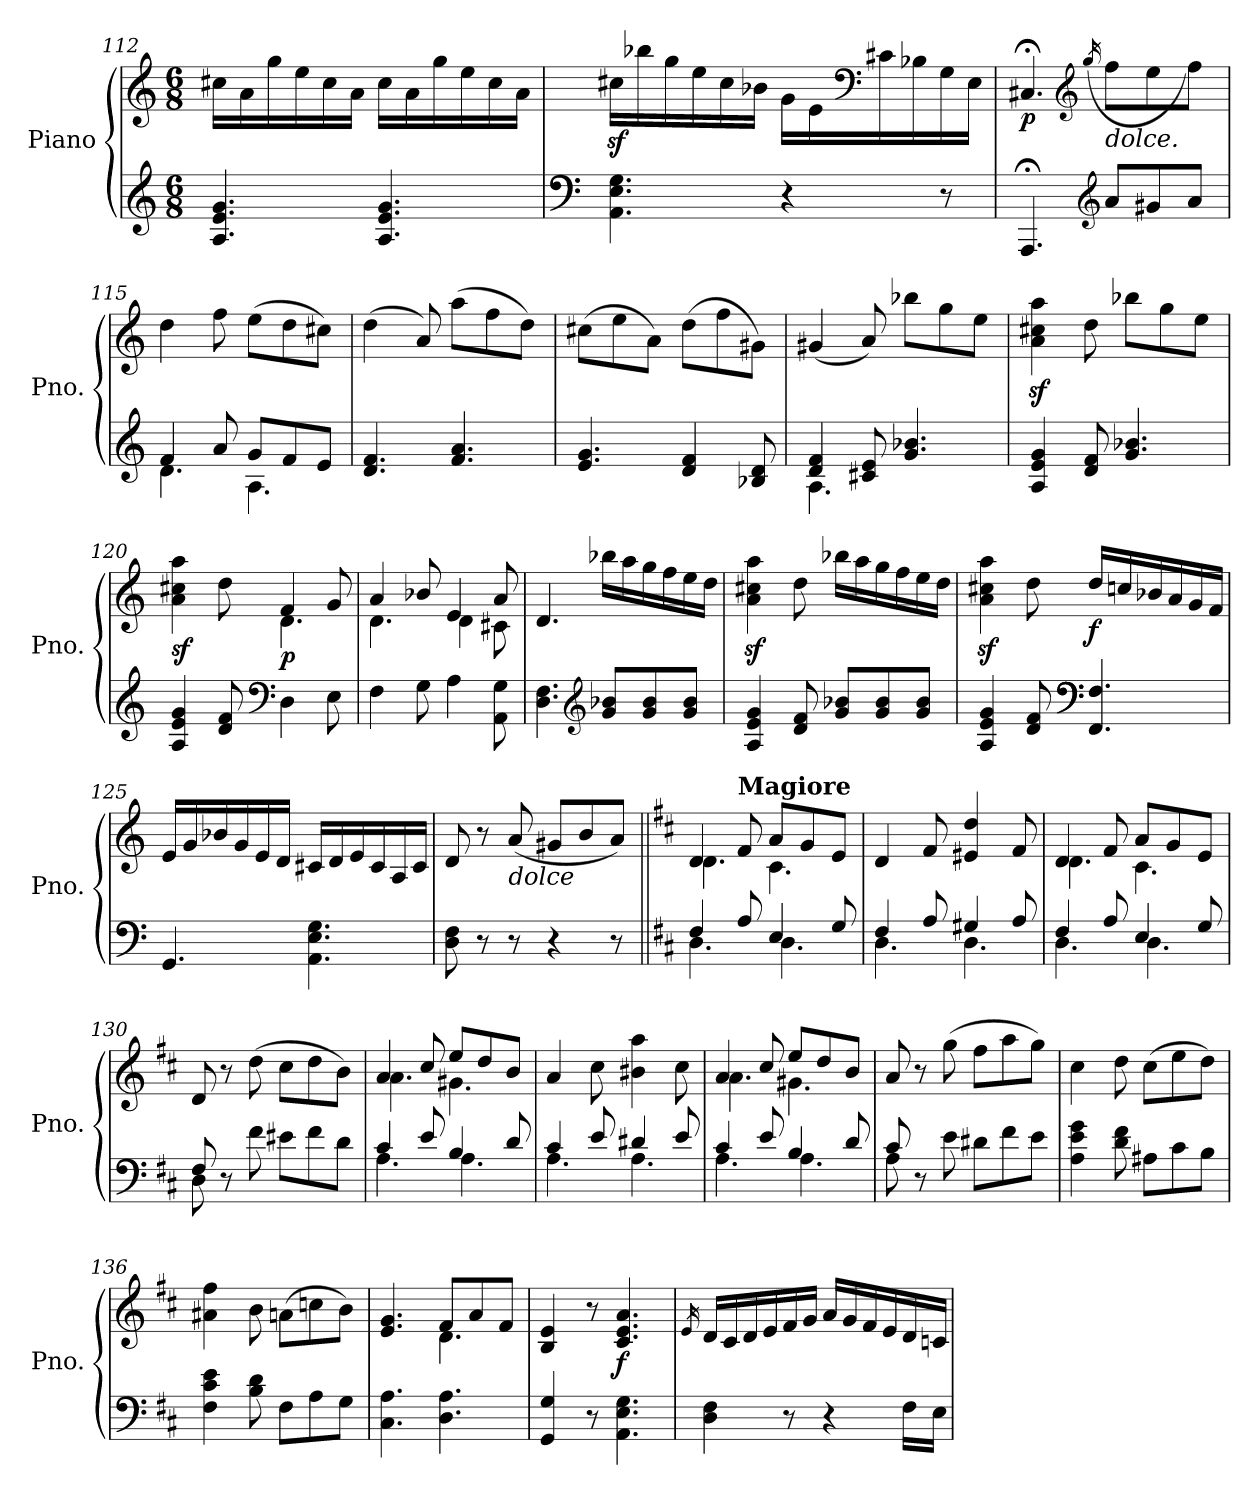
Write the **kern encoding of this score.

**kern	**kern	**dynam
*part1	*part1	*part1
*staff2	*staff1	*staff1/2
*I"Piano	*	*
*I'Pno.	*	*
*clefG2	*clefG2	*
*k[]	*k[]	*
*M6/8	*M6/8	*
=112	=112	=112
4.A/ 4.e/ 4.g/	16cc#X\LL	.
.	16a\	.
.	16gg\	.
.	16ee\	.
.	16cc#\	.
.	16a\JJ	.
4.A/ 4.e/ 4.g/	16cc#\LL	.
.	16a\	.
.	16gg\	.
.	16ee\	.
.	16cc#\	.
.	16a\JJ	.
=113	=113	=113
*clefF4	*	*
4.AA\ 4.E\ 4.G\	16cc#Xz<\LL	.
.	16bb-X\	.
.	16gg\	.
.	16ee\	.
.	16cc#\	.
.	16b-X\JJ	.
4r	16g\LL	.
.	16e\	.
*	*clefF4	*
.	16c#X\	.
.	16B-X\	.
8r	16G\	.
.	16E\JJ	.
!!LO:LB:g=z
=114	=114	=114
!	!	!LO:DY:b
4.AAA;</	4.C#X;</	p
*clefG2	*clefG2	*
.	(16qgg/	.
!	!LO:TX:b:i:t=dolce.	!
8a/L	8ff\L	.
8g#X/	8ee\	.
8a/J	8ff\J)	.
!!LO:LB:g=z
=115	=115	=115
*^	*	*
4f/	4.d\	4dd\	.
8a/	.	8ff\	.
8g/L	4.A\	(8ee\L	.
8f/	.	8dd\	.
8e/J	.	8cc#X\J)	.
*v	*v	*	*
=116	=116	=116
4.d/ 4.f/	(4dd\	.
.	8a/)	.
4.f/ 4.a/	(8aa\L	.
.	8ff\	.
.	8dd\J)	.
=117	=117	=117
4.e/ 4.g/	(8cc#X\L	.
.	8ee\	.
.	8a\J)	.
4d/ 4f/	(8dd\L	.
.	8ff\	.
8B-X/ 8d/	8g#X\J)	.
=118	=118	=118
*^	*	*
4d/ 4f/	4.A\	(4g#X/	.
8c#X/ 8e/	.	8a/)	.
4.g/ 4.b-X/	4.ryy	8bb-X\L	.
.	.	8gg\	.
.	.	8ee\J	.
*v	*v	*	*
=119	=119	=119
4A/ 4e/ 4g/	4a\z< 4cc#X\z< 4aa\z<	.
8d/ 8f/	8dd\	.
4.g/ 4.b-X/	8bb-X\L	.
.	8gg\	.
.	8ee\J	.
=120	=120	=120
*	*^	*
!	!	!	!LO:DY:b
4A/ 4e/ 4g/	4a\ 4cc#X\ 4aa\	4.ryy	sf
8d/ 8f/	8dd\	.	.
*clefF4	*	*	*
!	!	!	!LO:DY:b
4D\	4f/	4.d\	p
8E\	8g/	.	.
!!LO:PB:g=z	!!
=121	=121	=121	=121
4F\	4a/	4.d\	.
8G\	8b-X/	.	.
4A\	4e/	4d\	.
8AA\ 8G\	8a/	8c#X\	.
*	*v	*v	*
=122	=122	=122
4.D\ 4.F\	4.d/	.
*clefG2	*	*
8g/ 8b-X/L	16bb-X\LL	.
.	16aa\	.
8g/ 8b-/	16gg\	.
.	16ff\	.
8g/ 8b-/J	16ee\	.
.	16dd\JJ	.
=123	=123	=123
4A/ 4e/ 4g/	4a\z< 4cc#X\z< 4aa\z<	.
8d/ 8f/	8dd\	.
8g/ 8b-X/L	16bb-X\LL	.
.	16aa\	.
8g/ 8b-/	16gg\	.
.	16ff\	.
8g/ 8b-/J	16ee\	.
.	16dd\JJ	.
=124	=124	=124
*^	*	*
4A/ 4e/ 4g/	4.ryy	4a\z< 4cc#X\z< 4aa\z<	.
8d/ 8f/	.	8dd\	.
*clefF4	*	*	*
!	!	!	!LO:DY:b
4.FF/ 4.F/	4.ryy	16dd/LL	f
.	.	16ccn/	.
.	.	16b-X/	.
.	.	16a/	.
.	.	16g/	.
.	.	16f/JJ	.
*v	*v	*	*
!!LO:LB:g=z
=125	=125	=125
4.GG/	16e/LL	.
.	16g/	.
.	16b-X/	.
.	16g/	.
.	16e/	.
.	16d/JJ	.
4.AA\ 4.E\ 4.G\	16c#X/LL	.
.	16d/	.
.	16e/	.
.	16c#/	.
.	16A/	.
.	16c#/JJ	.
!!LO:LB:g=z
=126	=126	=126
8D\ 8F\	8d/	.
8r	8r	.
!	!LO:TX:b:i:t=dolce	!
8r	(8a/	.
4r	8g#X/L	.
.	8b/	.
8r	8a/J)	.
=127||	=127||	=127||
*k[f#c#]	*k[f#c#]	*
*D:	*D:	*
*^	*^	*
4F#/	4.D\	4d/	4.d\	.
!	!	!LO:TX:a:B:t=Magiore	!	!
8A/	.	8f#/	.	.
4E/	4.D\	8a/L	4.c#\	.
.	.	8g/	.	.
8G/	.	8e/J	.	.
*	*	*v	*v	*
=128	=128	=128	=128
4F#/	4.D\	4d/	.
8A/	.	8f#/	.
4G#X/	4.D\	4e#X/ 4dd/	.
8A/	.	8f#/	.
=129	=129	=129	=129
*	*	*^	*
4F#/	4.D\	4d/	4.d\	.
8A/	.	8f#/	.	.
4E/	4.D\	8a/L	4.c#\	.
.	.	8g/	.	.
8G/	.	8e/J	.	.
*	*	*v	*v	*
=130	=130	=130	=130
8F#/	8D\	8d/	.
8r	8ryy	8r	.
8f#\	8ryy	(8dd\	.
8e#X\L	4.ryy	8cc#\L	.
8f#\	.	8dd\	.
8d\J	.	8b\J)	.
!!LO:LB:g=z
=131	=131	=131	=131
*	*	*^	*
4c#/	4.A\	4a/	4.a\	.
8e/	.	8cc#/	.	.
4B/	4.A\	8ee/L	4.g#X\	.
.	.	8dd/	.	.
8d/	.	8b/J	.	.
*	*	*v	*v	*
=132	=132	=132	=132
4c#/	4.A\	4a/	.
8e/	.	8cc#\	.
4d#X/	4.A\	4b#X\ 4aa\	.
8e/	.	8cc#\	.
=133	=133	=133	=133
*	*	*^	*
4c#/	4.A\	4a/	4.a\	.
8e/	.	8cc#/	.	.
4B/	4.A\	8ee/L	4.g#X\	.
.	.	8dd/	.	.
8d/	.	8b/J	.	.
*	*	*v	*v	*
=134	=134	=134	=134
8c#/	8A\	8a/	.
8r	8ryy	8r	.
8e\	8ryy	(8gg\	.
8d#X\L	4.ryy	8ff#\L	.
8f#\	.	8aa\	.
8e\J	.	8gg\J)	.
*v	*v	*	*
=135	=135	=135
4A\ 4e\ 4g\	4cc#\	.
8d\ 8f#\	8dd\	.
8A#X\L	(8cc#\L	.
8c#\	8ee\	.
8B\J	8dd\J)	.
!!LO:LB:g=z
=136	=136	=136
4F#\ 4c#\ 4e\	4a#X\ 4ff#\	.
8B\ 8d\	8b\	.
8F#\L	(8an\L	.
8A\	8ccn\	.
8G\J	8b\J)	.
=137	=137	=137
*	*^	*
4.C#\ 4.A\	4.e/ 4.g/	4.ryy	.
4.D\ 4.A\	8f#/L	4.d\	.
.	8a/	.	.
.	8f#/J	.	.
*	*v	*v	*
!!LO:LB:g=z
=138	=138	=138
4GG/ 4G/	4B/ 4e/	.
8r	8r	.
!	!	!LO:DY:b
4.AA\ 4.E\ 4.G\	4.c#/ 4.e/ 4.a/	f
=139	=139	=139
.	16qe/	.
4D\ 4F#\	16d/LL	.
.	16c#/	.
.	16d/	.
.	16e/	.
8r	16f#/	.
.	16g/JJ	.
4r	16a/LL	.
.	16g/	.
.	16f#/	.
.	16e/	.
16F#\LL	16d/	.
16E\JJ	16cn/JJ	.
=	=	=
*-	*-	*-
